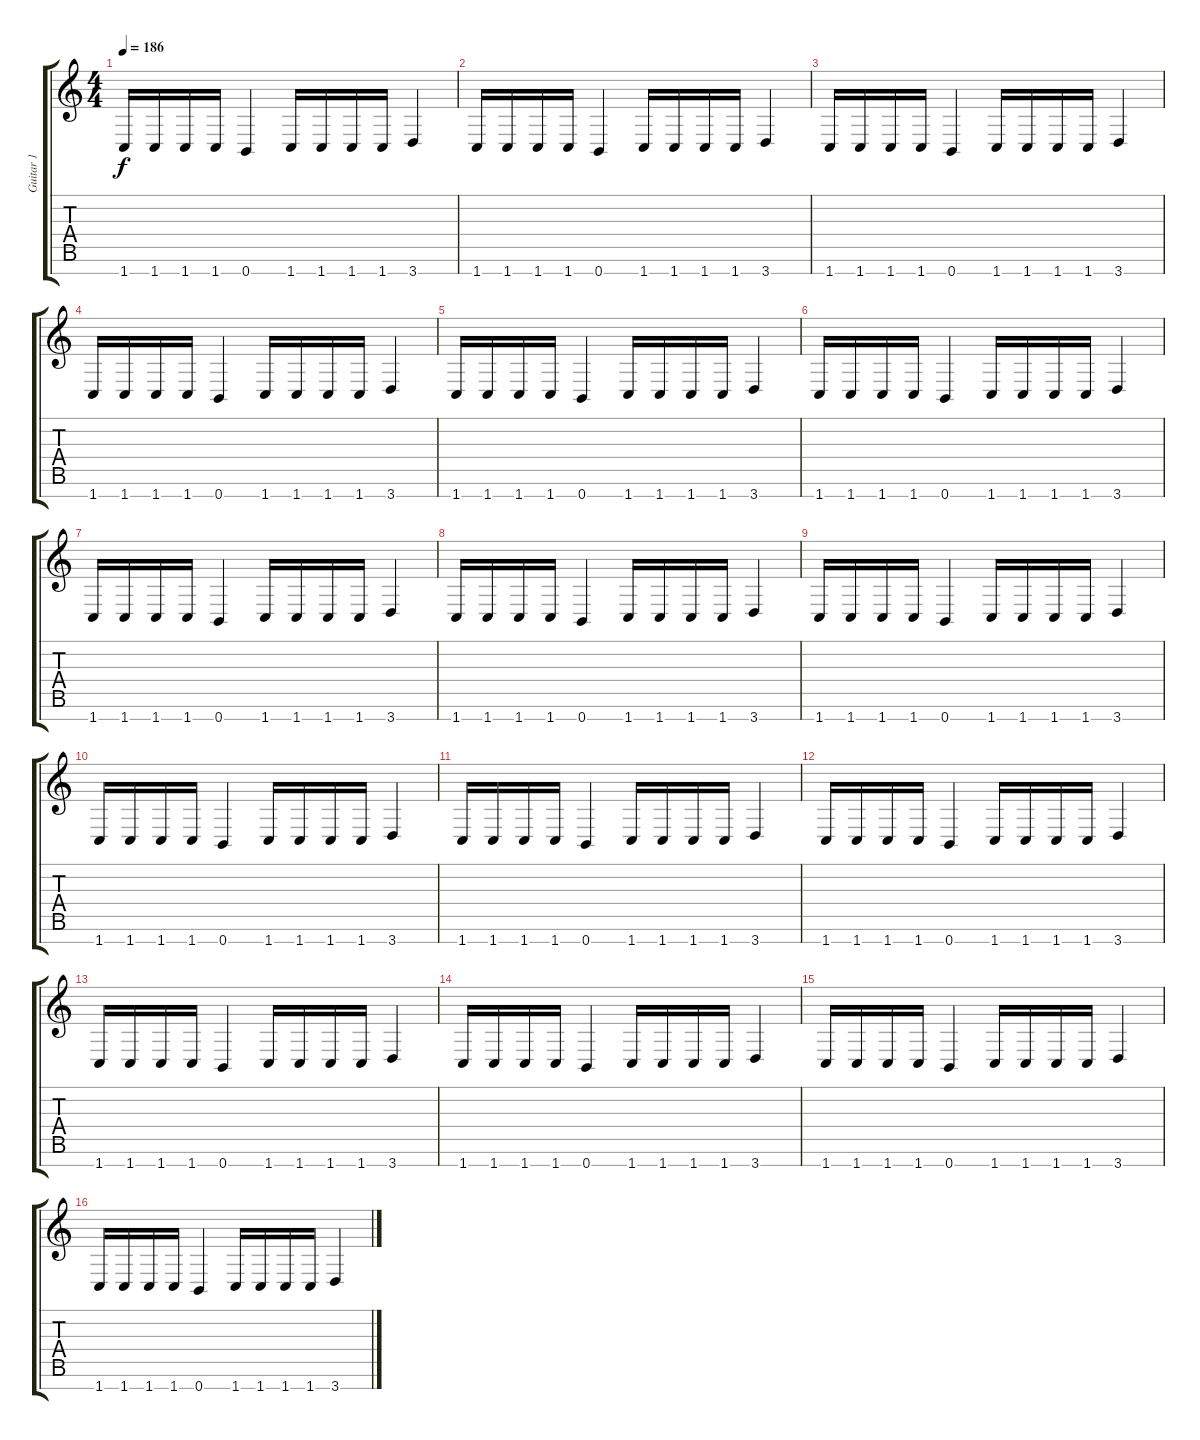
\track ("Guitar 1" "Guitar 1") {instrument distortionguitar}
\staff {score tabs}
\tuning (E4 B3 G3 D3 A2 E2 B1) {hide}
\ts (4 4)
\tempo 186
\clef g2
\ks c
1.7.16{dy f instrument distortionguitar} 1.7.16 1.7.16 1.7.16 0.7.4 1.7.16 1.7.16 1.7.16 1.7.16 3.7.4 |
1.7.16 1.7.16 1.7.16 1.7.16 0.7.4 1.7.16 1.7.16 1.7.16 1.7.16 3.7.4 |
1.7.16 1.7.16 1.7.16 1.7.16 0.7.4 1.7.16 1.7.16 1.7.16 1.7.16 3.7.4 |
1.7.16 1.7.16 1.7.16 1.7.16 0.7.4 1.7.16 1.7.16 1.7.16 1.7.16 3.7.4 |
1.7.16 1.7.16 1.7.16 1.7.16 0.7.4 1.7.16 1.7.16 1.7.16 1.7.16 3.7.4 |
1.7.16 1.7.16 1.7.16 1.7.16 0.7.4 1.7.16 1.7.16 1.7.16 1.7.16 3.7.4 |
1.7.16 1.7.16 1.7.16 1.7.16 0.7.4 1.7.16 1.7.16 1.7.16 1.7.16 3.7.4 |
1.7.16 1.7.16 1.7.16 1.7.16 0.7.4 1.7.16 1.7.16 1.7.16 1.7.16 3.7.4 |
1.7.16 1.7.16 1.7.16 1.7.16 0.7.4 1.7.16 1.7.16 1.7.16 1.7.16 3.7.4 |
1.7.16 1.7.16 1.7.16 1.7.16 0.7.4 1.7.16 1.7.16 1.7.16 1.7.16 3.7.4 |
1.7.16 1.7.16 1.7.16 1.7.16 0.7.4 1.7.16 1.7.16 1.7.16 1.7.16 3.7.4 |
1.7.16 1.7.16 1.7.16 1.7.16 0.7.4 1.7.16 1.7.16 1.7.16 1.7.16 3.7.4 |
1.7.16 1.7.16 1.7.16 1.7.16 0.7.4 1.7.16 1.7.16 1.7.16 1.7.16 3.7.4 |
1.7.16 1.7.16 1.7.16 1.7.16 0.7.4 1.7.16 1.7.16 1.7.16 1.7.16 3.7.4 |
1.7.16 1.7.16 1.7.16 1.7.16 0.7.4 1.7.16 1.7.16 1.7.16 1.7.16 3.7.4 |
1.7.16 1.7.16 1.7.16 1.7.16 0.7.4 1.7.16 1.7.16 1.7.16 1.7.16 3.7.4
